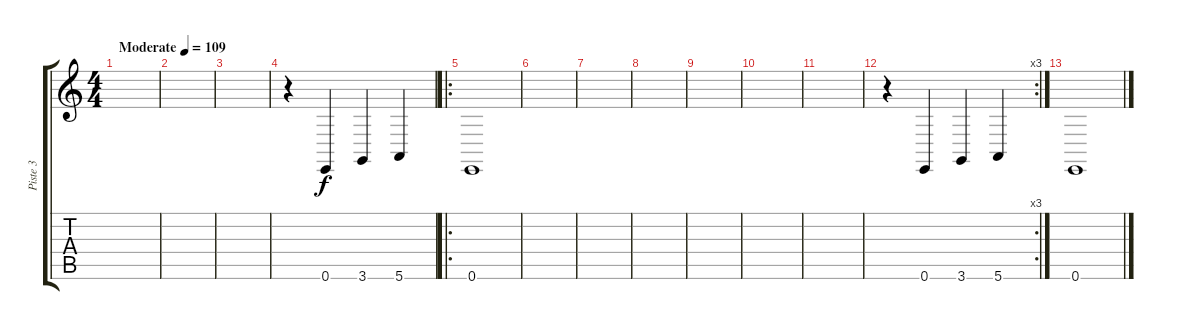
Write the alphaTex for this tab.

\track ("Piste 3" "Piste 3") {instrument cello}
\staff {score tabs}
\tuning (E4 B3 G3 D3 A2 E2) {hide}
\ts (4 4)
\tempo (109 "Moderate")
\clef g2
\ks c
|
|
|
r.4 0.6.4 3.6.4 5.6.4 |
\ro
0.6.1 |
|
|
|
|
|
|
\rc 3
r.4 0.6.4 3.6.4 5.6.4 |
0.6.1
